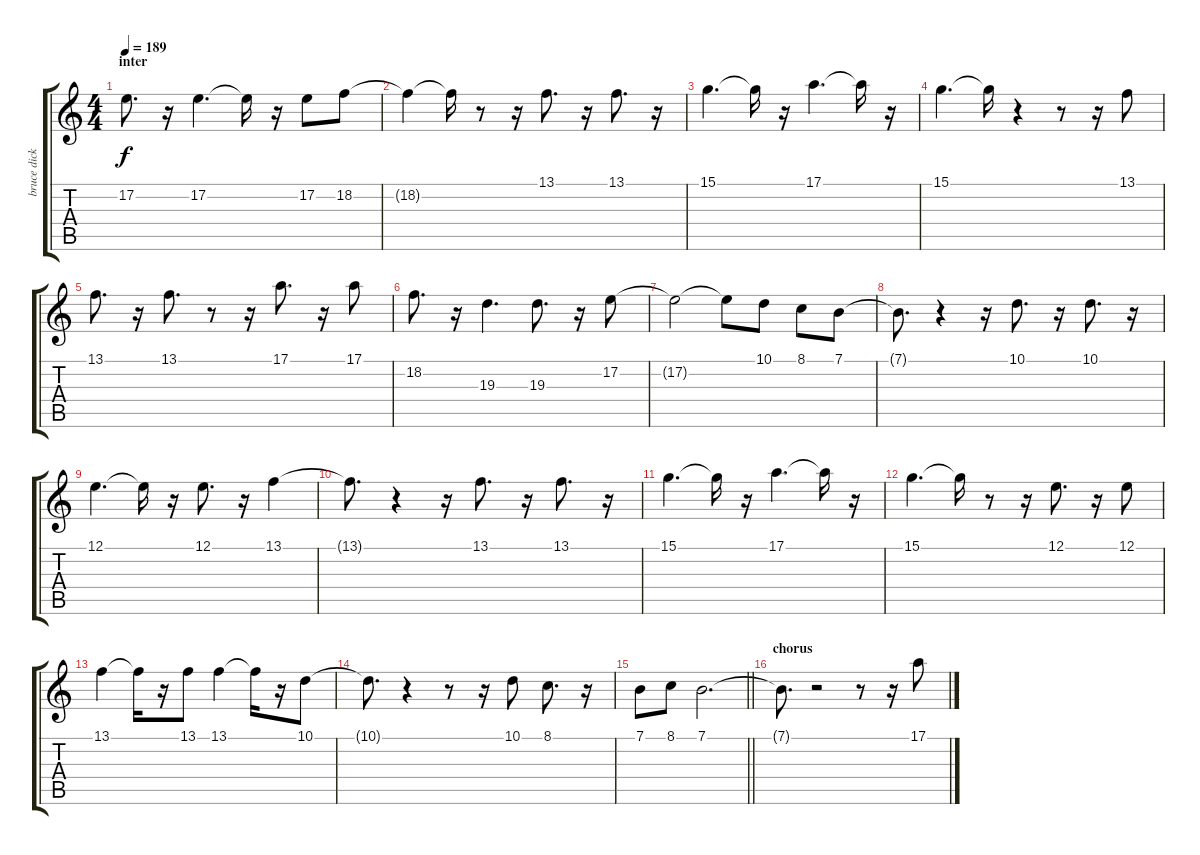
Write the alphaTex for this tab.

\track ("bruce dickinson" "bruce dick") {instrument lead2sawtooth}
\staff {score tabs}
\tuning (E4 B3 G3 D3 A2 E2) {hide}
\ts (4 4)
\section ("" "inter")
\tempo 189
\clef g2
\ks c
17.2.8{d dy f} r.16 17.2.4{d} 17.2{t}.16 r.16 17.2.8 18.2.8 |
18.2{t}.4 18.2{t}.16 r.8 r.16 13.1.8{d} r.16 13.1.8{d} r.16 |
15.1.4{d} 15.1{t}.16 r.16 17.1.4{d} 17.1{t}.16 r.16 |
15.1.4{d} 15.1{t}.16 r.4 r.8 r.16 13.1.8 |
13.1.8{d} r.16 13.1.8{d} r.8 r.16 17.1.8{d} r.16 17.1.8 |
18.2.8{d} r.16 19.3.4{d} 19.3.8{d} r.16 17.2.8 |
17.2{t}.2 17.2{t}.8 10.1.8 8.1.8 7.1.8 |
7.1{t}.8{d} r.4 r.16 10.1.8{d} r.16 10.1.8{d} r.16 |
12.1.4{d} 12.1{t}.16 r.16 12.1.8{d} r.16 13.1.4 |
13.1{t}.8{d} r.4 r.16 13.1.8{d} r.16 13.1.8{d} r.16 |
15.1.4{d} 15.1{t}.16 r.16 17.1.4{d} 17.1{t}.16 r.16 |
15.1.4{d} 15.1{t}.16 r.8 r.16 12.1.8{d} r.16 12.1.8 |
13.1.4 13.1{t}.16 r.16 13.1.8 13.1.4 13.1{t}.16 r.16 10.1.8 |
10.1{t}.8{d} r.4 r.8 r.16 10.1.8 8.1.8{d} r.16 |
\barLineRight lightlight
7.1.8 8.1.8 7.1.2{d} |
\section ("" "chorus")
7.1{t}.8{d} r.2 r.8 r.16 17.1.8
